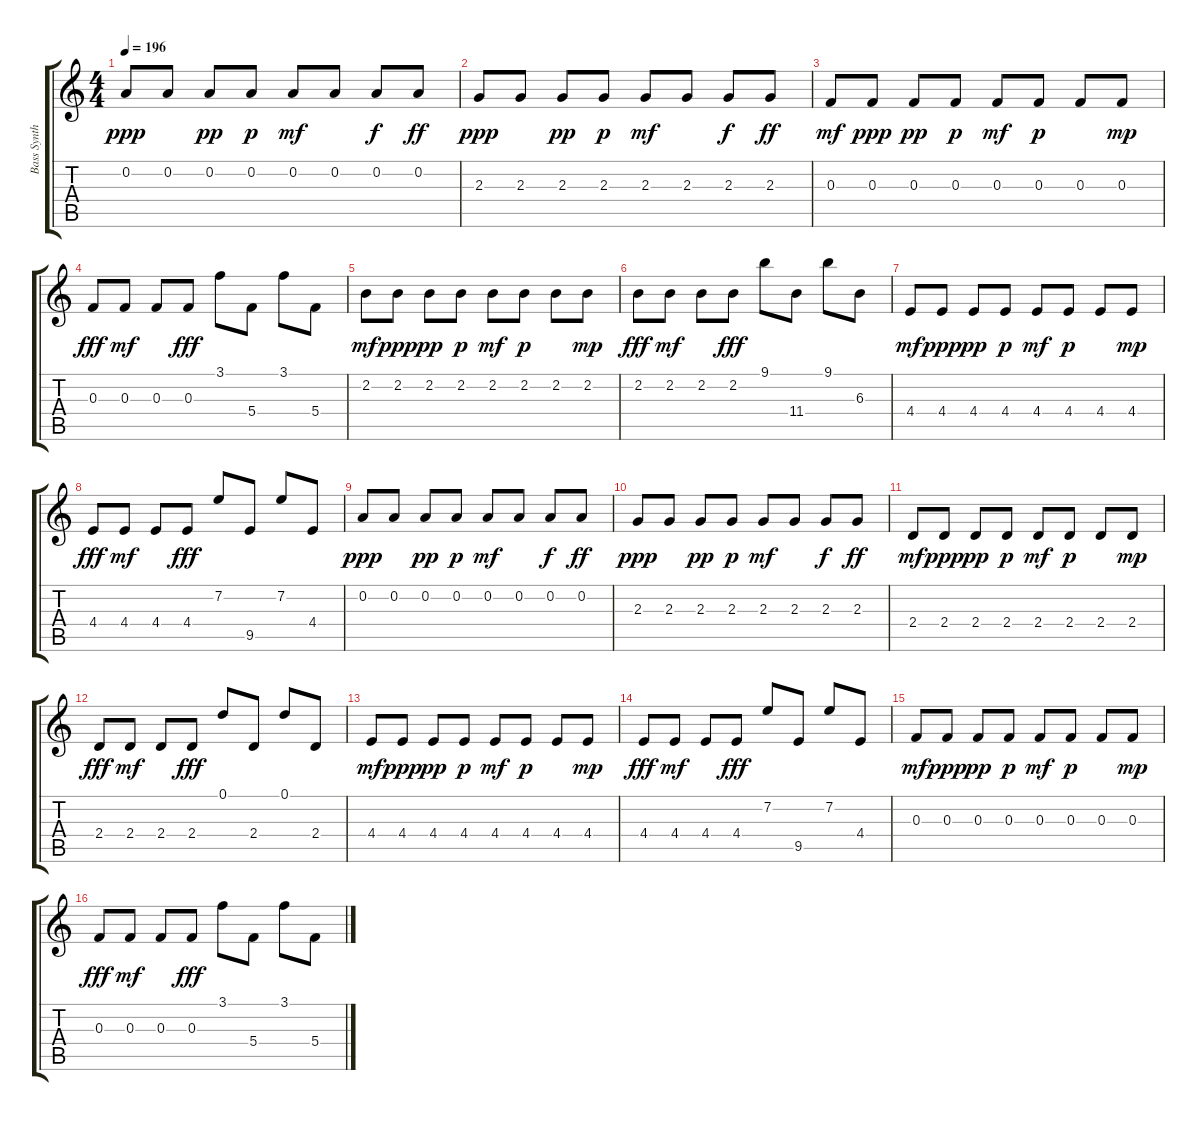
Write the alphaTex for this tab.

\track ("Bass Synth 2" "Bass Synth") {instrument electricguitarclean}
\staff {score tabs}
\tuning (D4 A3 F3 C3 G2 C2) {hide}
\ts (4 4)
\tempo 196
\clef g2
\ks aminor
0.2.8{dy ppp} 0.2.8 0.2.8{dy pp} 0.2.8{dy p} 0.2.8{dy mf} 0.2.8 0.2.8{dy f} 0.2.8{dy ff} |
2.3.8{dy ppp} 2.3.8 2.3.8{dy pp} 2.3.8{dy p} 2.3.8{dy mf} 2.3.8 2.3.8{dy f} 2.3.8{dy ff} |
0.3.8{dy mf} 0.3.8{dy ppp} 0.3.8{dy pp} 0.3.8{dy p} 0.3.8{dy mf} 0.3.8{dy p} 0.3.8 0.3.8{dy mp} |
0.3.8{dy fff} 0.3.8{dy mf} 0.3.8 0.3.8{dy fff} 3.1.8 5.4.8 3.1.8 5.4.8 |
2.2.8{dy mf} 2.2.8{dy ppp} 2.2.8{dy pp} 2.2.8{dy p} 2.2.8{dy mf} 2.2.8{dy p} 2.2.8 2.2.8{dy mp} |
2.2.8{dy fff} 2.2.8{dy mf} 2.2.8 2.2.8{dy fff} 9.1.8 11.4.8 9.1.8 6.3.8 |
4.4.8{dy mf} 4.4.8{dy ppp} 4.4.8{dy pp} 4.4.8{dy p} 4.4.8{dy mf} 4.4.8{dy p} 4.4.8 4.4.8{dy mp} |
4.4.8{dy fff} 4.4.8{dy mf} 4.4.8 4.4.8{dy fff} 7.2.8 9.5.8 7.2.8 4.4.8 |
0.2.8{dy ppp} 0.2.8 0.2.8{dy pp} 0.2.8{dy p} 0.2.8{dy mf} 0.2.8 0.2.8{dy f} 0.2.8{dy ff} |
2.3.8{dy ppp} 2.3.8 2.3.8{dy pp} 2.3.8{dy p} 2.3.8{dy mf} 2.3.8 2.3.8{dy f} 2.3.8{dy ff} |
2.4.8{dy mf} 2.4.8{dy ppp} 2.4.8{dy pp} 2.4.8{dy p} 2.4.8{dy mf} 2.4.8{dy p} 2.4.8 2.4.8{dy mp} |
2.4.8{dy fff} 2.4.8{dy mf} 2.4.8 2.4.8{dy fff} 0.1.8 2.4.8 0.1.8 2.4.8 |
4.4.8{dy mf} 4.4.8{dy ppp} 4.4.8{dy pp} 4.4.8{dy p} 4.4.8{dy mf} 4.4.8{dy p} 4.4.8 4.4.8{dy mp} |
4.4.8{dy fff} 4.4.8{dy mf} 4.4.8 4.4.8{dy fff} 7.2.8 9.5.8 7.2.8 4.4.8 |
0.3.8{dy mf} 0.3.8{dy ppp} 0.3.8{dy pp} 0.3.8{dy p} 0.3.8{dy mf} 0.3.8{dy p} 0.3.8 0.3.8{dy mp} |
0.3.8{dy fff} 0.3.8{dy mf} 0.3.8 0.3.8{dy fff} 3.1.8 5.4.8 3.1.8 5.4.8
